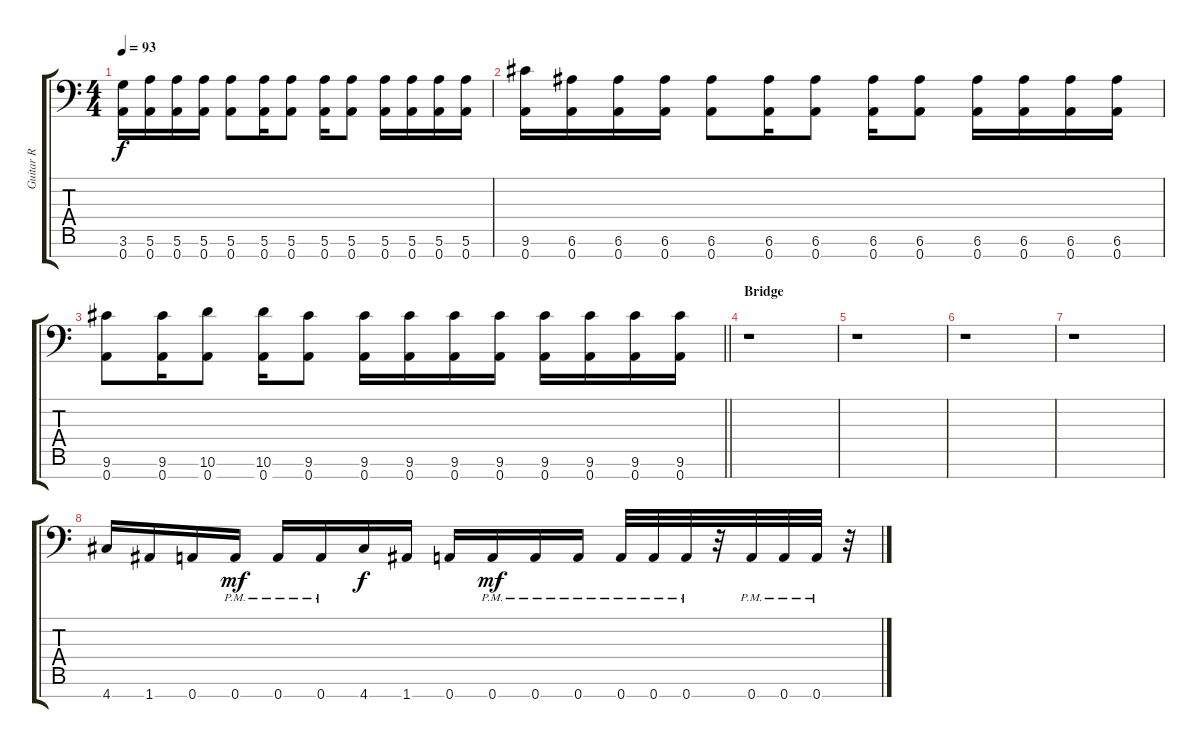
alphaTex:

\track ("Guitar R" "Guitar R") {instrument overdrivenguitar}
\staff {score tabs}
\tuning (E4 B3 G3 D3 A2 E2 A1) {hide}
\ts (4 4)
\tempo 93
\clef f4
\ks c
(3.6 0.7).16{dy f} (5.6 0.7).16 (5.6 0.7).16 (5.6 0.7).16 (5.6 0.7).8 (5.6 0.7).16 (5.6 0.7).8 (5.6 0.7).16 (5.6 0.7).8 (5.6 0.7).16 (5.6 0.7).16 (5.6 0.7).16 (5.6 0.7).16 |
(9.6 0.7).16 (6.6 0.7).16 (6.6 0.7).16 (6.6 0.7).16 (6.6 0.7).8 (6.6 0.7).16 (6.6 0.7).8 (6.6 0.7).16 (6.6 0.7).8 (6.6 0.7).16 (6.6 0.7).16 (6.6 0.7).16 (6.6 0.7).16 |
\barLineRight lightlight
(9.6 0.7).8 (9.6 0.7).16 (10.6 0.7).8 (10.6 0.7).16 (9.6 0.7).8 (9.6 0.7).16 (9.6 0.7).16 (9.6 0.7).16 (9.6 0.7).16 (9.6 0.7).16 (9.6 0.7).16 (9.6 0.7).16 (9.6 0.7).16 |
\section ("" "Bridge")
r.1 |
r.1 |
r.1 |
r.1 |
4.7.16 1.7.16 0.7.16 0.7{pm}.16{dy mf} 0.7{pm}.16 0.7{pm}.16 4.7.16{dy f} 1.7.16 0.7.16 0.7{pm}.16{dy mf} 0.7{pm}.16 0.7{pm}.16 0.7{pm}.32 0.7{pm}.32 0.7{pm}.32 r.32 0.7{pm}.32 0.7{pm}.32 0.7{pm}.32 r.32
